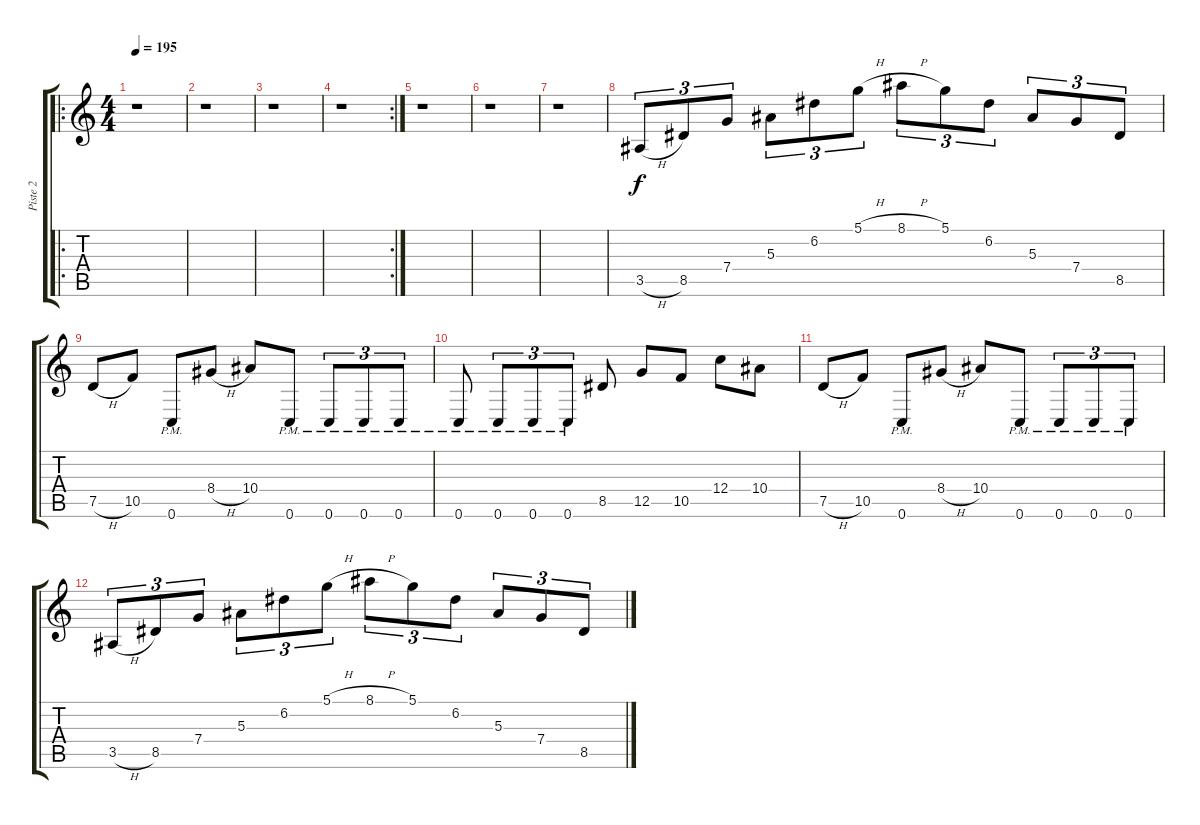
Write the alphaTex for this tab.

\track ("Piste 2" "Piste 2") {instrument distortionguitar}
\staff {score tabs}
\tuning (D4 A3 F3 C3 G2 C2) {hide}
\ro
\ts (4 4)
\tempo 195
\clef g2
\ks c
r.1{dy f} |
r.1 |
r.1 |
\rc 2
r.1 |
r.1 |
r.1 |
r.1 |
3.5{h}.8{tu (3 2)} 8.5.8{tu (3 2)} 7.4.8{tu (3 2)} 5.3.8{tu (3 2)} 6.2.8{tu (3 2)} 5.1{h}.8{tu (3 2)} 8.1{h}.8{tu (3 2)} 5.1.8{tu (3 2)} 6.2.8{tu (3 2)} 5.3.8{tu (3 2)} 7.4.8{tu (3 2)} 8.5.8{tu (3 2)} |
7.5{h}.8 10.5.8 0.6{pm}.8 8.4{h}.8 10.4.8 0.6{pm}.8 0.6{pm}.8{tu (3 2)} 0.6{pm}.8{tu (3 2)} 0.6{pm}.8{tu (3 2)} |
0.6{pm}.8 0.6{pm}.8{tu (3 2)} 0.6{pm}.8{tu (3 2)} 0.6{pm}.8{tu (3 2)} 8.5.8 12.5.8 10.5.8 12.4.8 10.4.8 |
7.5{h}.8 10.5.8 0.6{pm}.8 8.4{h}.8 10.4.8 0.6{pm}.8 0.6{pm}.8{tu (3 2)} 0.6{pm}.8{tu (3 2)} 0.6{pm}.8{tu (3 2)} |
3.5{h}.8{tu (3 2)} 8.5.8{tu (3 2)} 7.4.8{tu (3 2)} 5.3.8{tu (3 2)} 6.2.8{tu (3 2)} 5.1{h}.8{tu (3 2)} 8.1{h}.8{tu (3 2)} 5.1.8{tu (3 2)} 6.2.8{tu (3 2)} 5.3.8{tu (3 2)} 7.4.8{tu (3 2)} 8.5.8{tu (3 2)}
